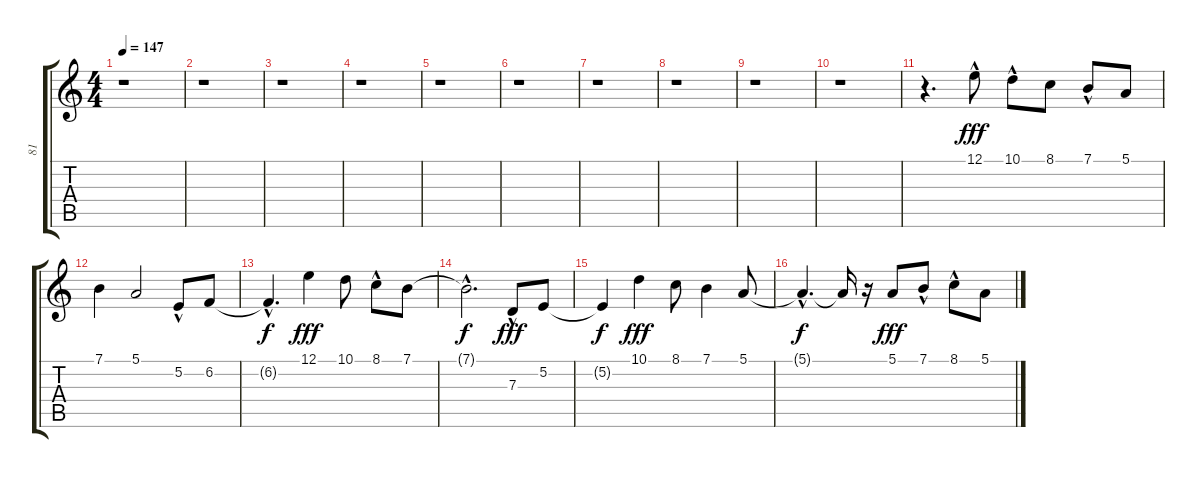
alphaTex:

\track ("81" "81") {instrument lead2sawtooth}
\staff {score tabs}
\tuning (E4 B3 G3 D3 A2 E2) {hide}
\ts (4 4)
\tempo 147
\clef g2
\ks c
r.1{dy f} |
r.1 |
r.1 |
r.1 |
r.1 |
r.1 |
r.1 |
r.1 |
r.1 |
r.1 |
r.4{d} 12.1{hac}.8{dy fff} 10.1{hac}.8 8.1.8 7.1{hac}.8 5.1.8 |
7.1.4 5.1.2 5.2{hac}.8 6.2.8 |
6.2{hac t}.4{d dy f} 12.1.4{dy fff} 10.1.8 8.1{hac}.8 7.1.8 |
7.1{hac t}.2{d dy f} 7.3{hac}.8{dy fff} 5.2.8 |
5.2{t}.4{dy f} 10.1.4{dy fff} 8.1.8 7.1.4 5.1.8 |
5.1{hac t}.4{d dy f} 5.1{t}.16 r.16 5.1.8{dy fff} 7.1{hac}.8 8.1{hac}.8 5.1.8
